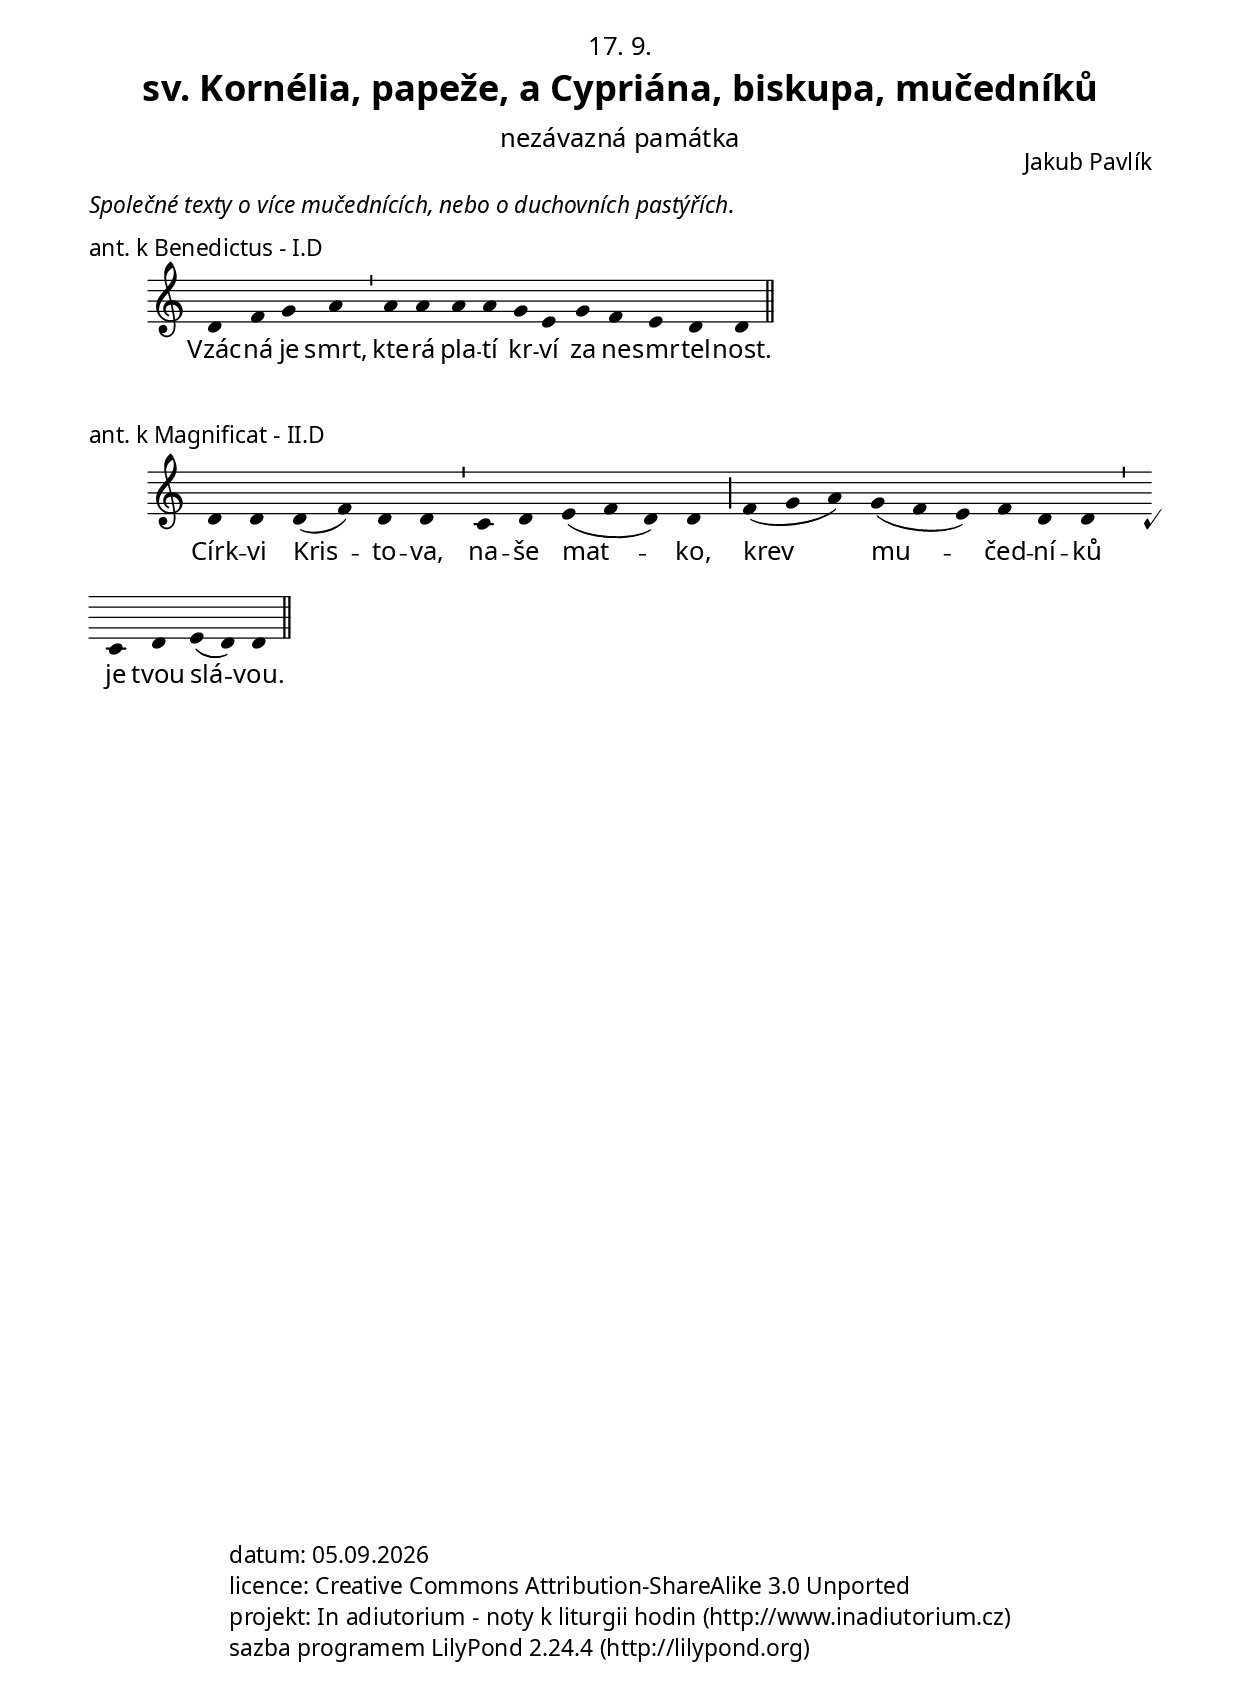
\version "2.19.16"

\include "../spolecne.ly"

\header {
  title = \markup\titleSvatek
            "sv. Kornélia, papeže, a Cypriána, biskupa, mučedníků"
            "nezávazná památka"
            "17. 9."
  composer = "Jakub Pavlík"
}

\markup\communia #'(#:mucednici #:pastyr)

\score {
  \relative c' {
    \choralniRezim
    d4 f g a \barMin
    a a a a g e g f e d d \barFinalis
  }
  \addlyrics {
    Vzác -- ná je smrt,
    kte -- rá pla -- tí kr -- ví za ne -- smr -- tel -- nost.
  }
  \header {
    quid = "ant. k Benedictus"
    modus = "I"
    differentia = "D"
    psalmus = ""
    id = "aben"
    piece = \markup {\sestavTitulekBezZalmu}
  }
}

\score {
  \relative c' {
    \choralniRezim
    d d d( f) d d \barMin
    c d e( f d) d \barMaior
    f( g a) g( f e) f d d \barMin
    c d e( d) d \barFinalis
  }
  \addlyrics {
    Círk -- vi Kris -- to -- va,
    na -- še mat -- ko,
    krev mu -- čed -- ní -- ků
    je tvou slá -- vou.
  }
  \header {
    quid = "ant. k Magnificat"
    modus = "II"
    differentia = "D"
    psalmus = ""
    id = "amag"
    piece = \markup {\sestavTitulekBezZalmu}
  }
}